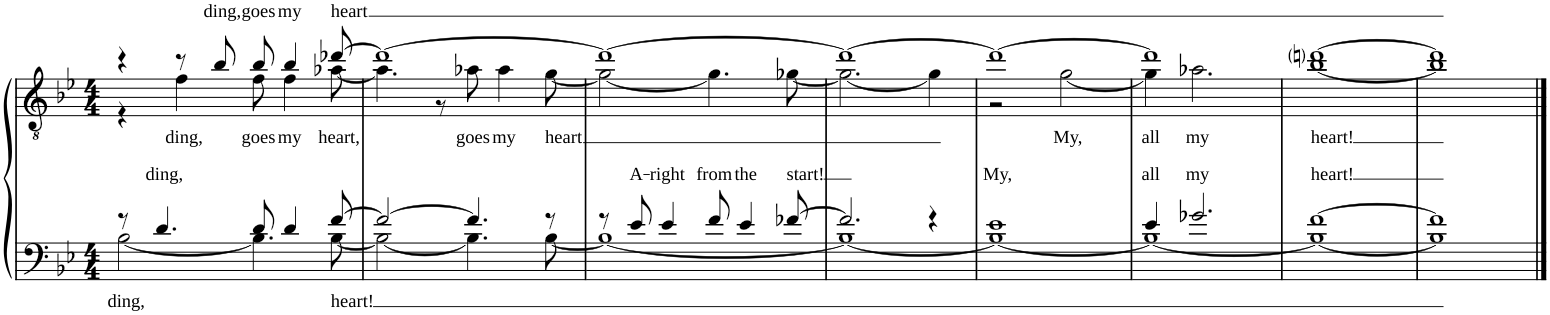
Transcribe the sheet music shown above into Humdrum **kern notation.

**kern	**text	**kern	**text
*part1	*part1	*part1	*part1
*staff2	*staff2	*staff1	*staff1
*I"Piano	*	*	*
*I'Pno.	*	*	*
*clefF4	*	*clefGv2	*
*k[b-e-]	*	*k[b-e-]	*
*M4/4	*	*M4/4	*
=1	=1	=1	=1
*^	*	*	*
!	!	!LO:LY:b	!	!
*	*	*	*^	*
8r	[2B-\	ding,	4r	4r	.
!	!	!LO:LY:a	!	!	!
4.d/	.	ding,	.	.	.
!	!	!	!	!	!LO:LY:b
.	.	.	8r	4f\	ding,
!	!	!	!	!	!LO:LY:a
.	.	.	8b-/	.	ding,
!	!	!	!	!	!LO:LY:a
!	!	!	!	!	!LO:LY:b
8d/	4.B-\]	.	8b-/	8f\	goes
!	!	!	!	!	!LO:LY:a
!	!	!	!	!	!LO:LY:b
4d/	.	.	4b-/	4f\	my
!	!	!LO:LY:b	!	!	!LO:LY:a
!	!	!	!	!	!LO:LY:b
[8f/	[8B-\	heart!	[8dd-X/	[8a-X\	heart,
=2	=2	=2	=2	=2	=2
2f/_	2B-\_	.	1dd-_	4.a-\]	.
.	.	.	.	8r	.
!	!	!	!	!	!LO:LY:b
4.f/]	4.B-\]	.	.	8a-X\	goes
!	!	!	!	!	!LO:LY:b
.	.	.	.	4a-\	my
!	!	!	!	!	!LO:LY:b
8r	[8B-\	.	.	[8g\	heart
=3	=3	=3	=3	=3	=3
8r	1B-_	.	1dd-_	2g\_	.
!	!	!LO:LY:a	!	!	!
8e-/	.	A-	.	.	.
!	!	!LO:LY:a	!	!	!
4e-/	.	-right	.	.	.
!	!	!LO:LY:a	!	!	!
8f/	.	from	.	4.g\]	.
!	!	!LO:LY:a	!	!	!
4e-/	.	the	.	.	.
!	!	!LO:LY:a	!	!	!
[8f-X/	.	start!	.	[8g-X\	.
=4	=4	=4	=4	=4	=4
2.f-/]	1B-_	.	1dd-_	2.g-\_	.
4r	.	.	.	4g-\]	.
=5	=5	=5	=5	=5	=5
!	!	!LO:LY:a	!	!	!
1e-	1B-_	My,	1dd-_	2r	.
!	!	!	!	!	!LO:LY:b
.	.	.	.	[2g\	My,
=6	=6	=6	=6	=6	=6
!	!	!LO:LY:a	!	!	!LO:LY:b
4e-/	1B-_	all	1dd-]	4g\]	all
!	!	!LO:LY:a	!	!	!LO:LY:b
2.g-X/	.	my	.	2.a-X\	my
=7	=7	=7	=7	=7	=7
!	!	!LO:LY:a	!	!	!LO:LY:b
[1f	1B-_	heart!	[1ddni	[1b-	heart!
=8	=8	=8	=8	=8	=8
1f]	1B-]	.	1dd]	1b-]	.
*v	*v	*	*	*	*
*	*	*v	*v	*
==	==	==	==
*-	*-	*-	*-
